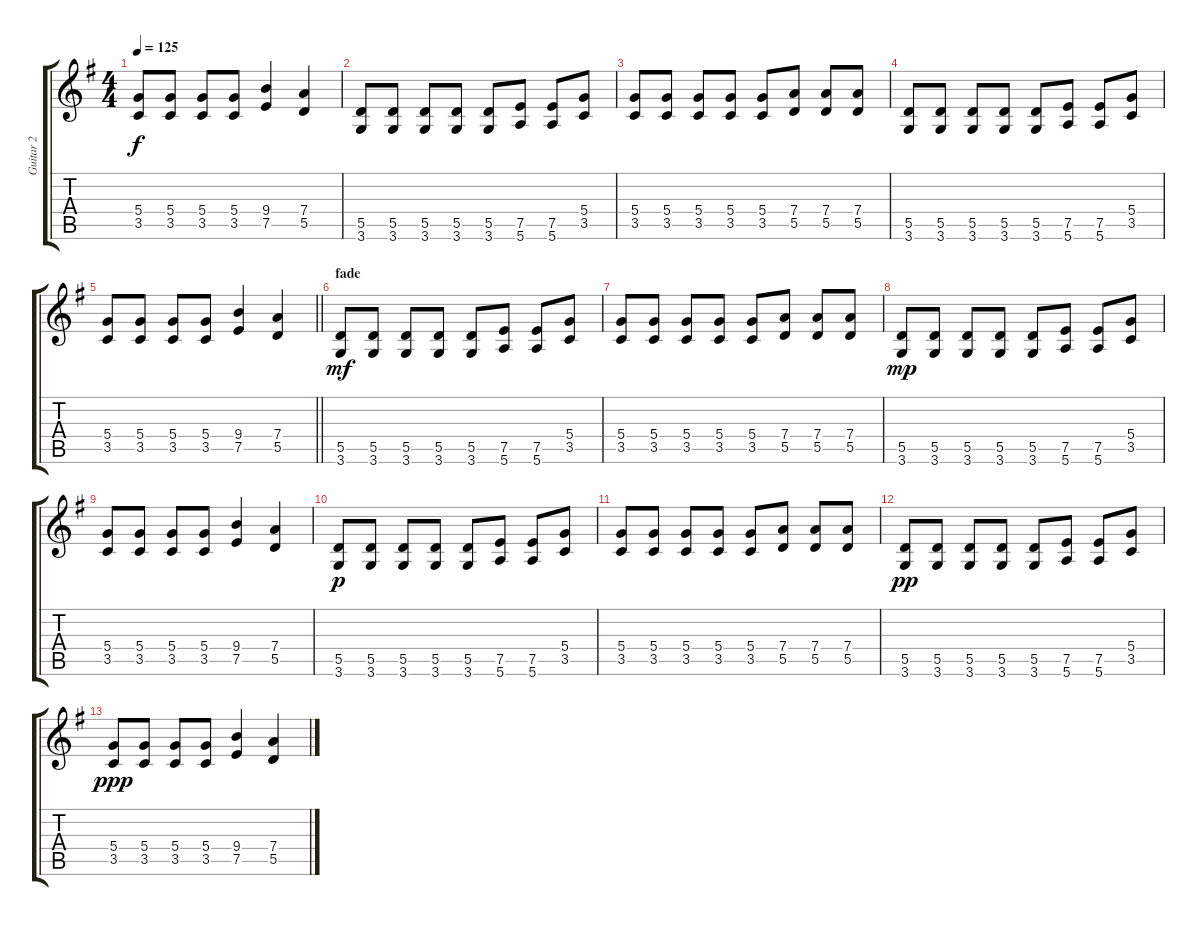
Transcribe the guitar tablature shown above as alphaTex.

\track ("Guitar 2" "Guitar 2") {instrument overdrivenguitar}
\staff {score tabs}
\tuning (E4 B3 G3 D3 A2 E2) {hide}
\ts (4 4)
\tempo 125
\clef g2
\ks eminor
(5.4 3.5).8{dy f} (5.4 3.5).8 (5.4 3.5).8 (5.4 3.5).8 (9.4 7.5).4 (7.4 5.5).4 |
(5.5 3.6).8 (5.5 3.6).8 (5.5 3.6).8 (5.5 3.6).8 (5.5 3.6).8 (7.5 5.6).8 (7.5 5.6).8 (5.4 3.5).8 |
(5.4 3.5).8 (5.4 3.5).8 (5.4 3.5).8 (5.4 3.5).8 (5.4 3.5).8 (7.4 5.5).8 (7.4 5.5).8 (7.4 5.5).8 |
(5.5 3.6).8 (5.5 3.6).8 (5.5 3.6).8 (5.5 3.6).8 (5.5 3.6).8 (7.5 5.6).8 (7.5 5.6).8 (5.4 3.5).8 |
\barLineRight lightlight
(5.4 3.5).8 (5.4 3.5).8 (5.4 3.5).8 (5.4 3.5).8 (9.4 7.5).4 (7.4 5.5).4 |
\section ("" "fade")
(5.5 3.6).8{dy mf} (5.5 3.6).8 (5.5 3.6).8 (5.5 3.6).8 (5.5 3.6).8 (7.5 5.6).8 (7.5 5.6).8 (5.4 3.5).8 |
(5.4 3.5).8 (5.4 3.5).8 (5.4 3.5).8 (5.4 3.5).8 (5.4 3.5).8 (7.4 5.5).8 (7.4 5.5).8 (7.4 5.5).8 |
(5.5 3.6).8{dy mp} (5.5 3.6).8 (5.5 3.6).8 (5.5 3.6).8 (5.5 3.6).8 (7.5 5.6).8 (7.5 5.6).8 (5.4 3.5).8 |
(5.4 3.5).8 (5.4 3.5).8 (5.4 3.5).8 (5.4 3.5).8 (9.4 7.5).4 (7.4 5.5).4 |
(5.5 3.6).8{dy p} (5.5 3.6).8 (5.5 3.6).8 (5.5 3.6).8 (5.5 3.6).8 (7.5 5.6).8 (7.5 5.6).8 (5.4 3.5).8 |
(5.4 3.5).8 (5.4 3.5).8 (5.4 3.5).8 (5.4 3.5).8 (5.4 3.5).8 (7.4 5.5).8 (7.4 5.5).8 (7.4 5.5).8 |
(5.5 3.6).8{dy pp} (5.5 3.6).8 (5.5 3.6).8 (5.5 3.6).8 (5.5 3.6).8 (7.5 5.6).8 (7.5 5.6).8 (5.4 3.5).8 |
(5.4 3.5).8{dy ppp} (5.4 3.5).8 (5.4 3.5).8 (5.4 3.5).8 (9.4 7.5).4 (7.4 5.5).4
